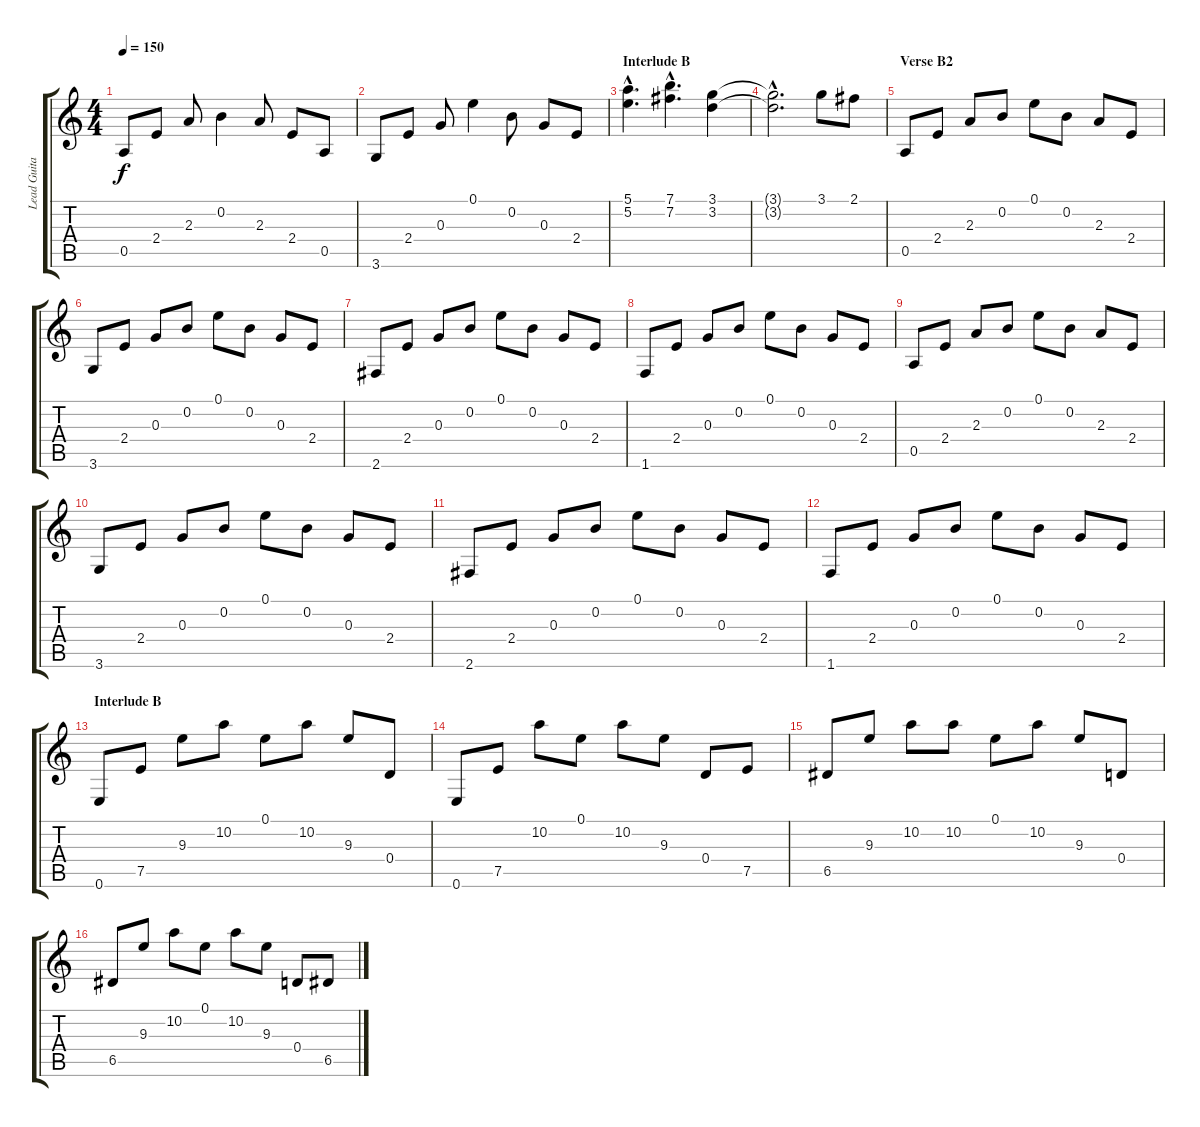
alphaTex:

\track ("Lead Guitar" "Lead Guita") {instrument distortionguitar}
\staff {score tabs}
\tuning (E4 B3 G3 D3 A2 E2) {hide}
\ts (4 4)
\tempo 150
\clef g2
\ks c
0.5.8{dy f} 2.4.8 2.3.8 0.2.4 2.3.8 2.4.8 0.5.8 |
3.6.8 2.4.8 0.3.8 0.1.4 0.2.8 0.3.8 2.4.8 |
\section ("" "Interlude B")
(5.1{hac} 5.2{hac}).4{d} (7.1{hac} 7.2{hac}).4{d} (3.1 3.2).4 |
(3.1{hac t} 3.2{hac t}).2{d} 3.1.8 2.1.8 |
\section ("" "Verse B2")
0.5.8 2.4.8 2.3.8 0.2.8 0.1.8 0.2.8 2.3.8 2.4.8 |
3.6.8 2.4.8 0.3.8 0.2.8 0.1.8 0.2.8 0.3.8 2.4.8 |
2.6.8 2.4.8 0.3.8 0.2.8 0.1.8 0.2.8 0.3.8 2.4.8 |
1.6.8 2.4.8 0.3.8 0.2.8 0.1.8 0.2.8 0.3.8 2.4.8 |
0.5.8 2.4.8 2.3.8 0.2.8 0.1.8 0.2.8 2.3.8 2.4.8 |
3.6.8 2.4.8 0.3.8 0.2.8 0.1.8 0.2.8 0.3.8 2.4.8 |
2.6.8 2.4.8 0.3.8 0.2.8 0.1.8 0.2.8 0.3.8 2.4.8 |
1.6.8 2.4.8 0.3.8 0.2.8 0.1.8 0.2.8 0.3.8 2.4.8 |
\section ("" "Interlude B")
0.6.8 7.5.8 9.3.8 10.2.8 0.1.8 10.2.8 9.3.8 0.4.8 |
0.6.8 7.5.8 10.2.8 0.1.8 10.2.8 9.3.8 0.4.8 7.5.8 |
6.5.8 9.3.8 10.2.8 10.2.8 0.1.8 10.2.8 9.3.8 0.4.8 |
6.5.8 9.3.8 10.2.8 0.1.8 10.2.8 9.3.8 0.4.8 6.5.8
